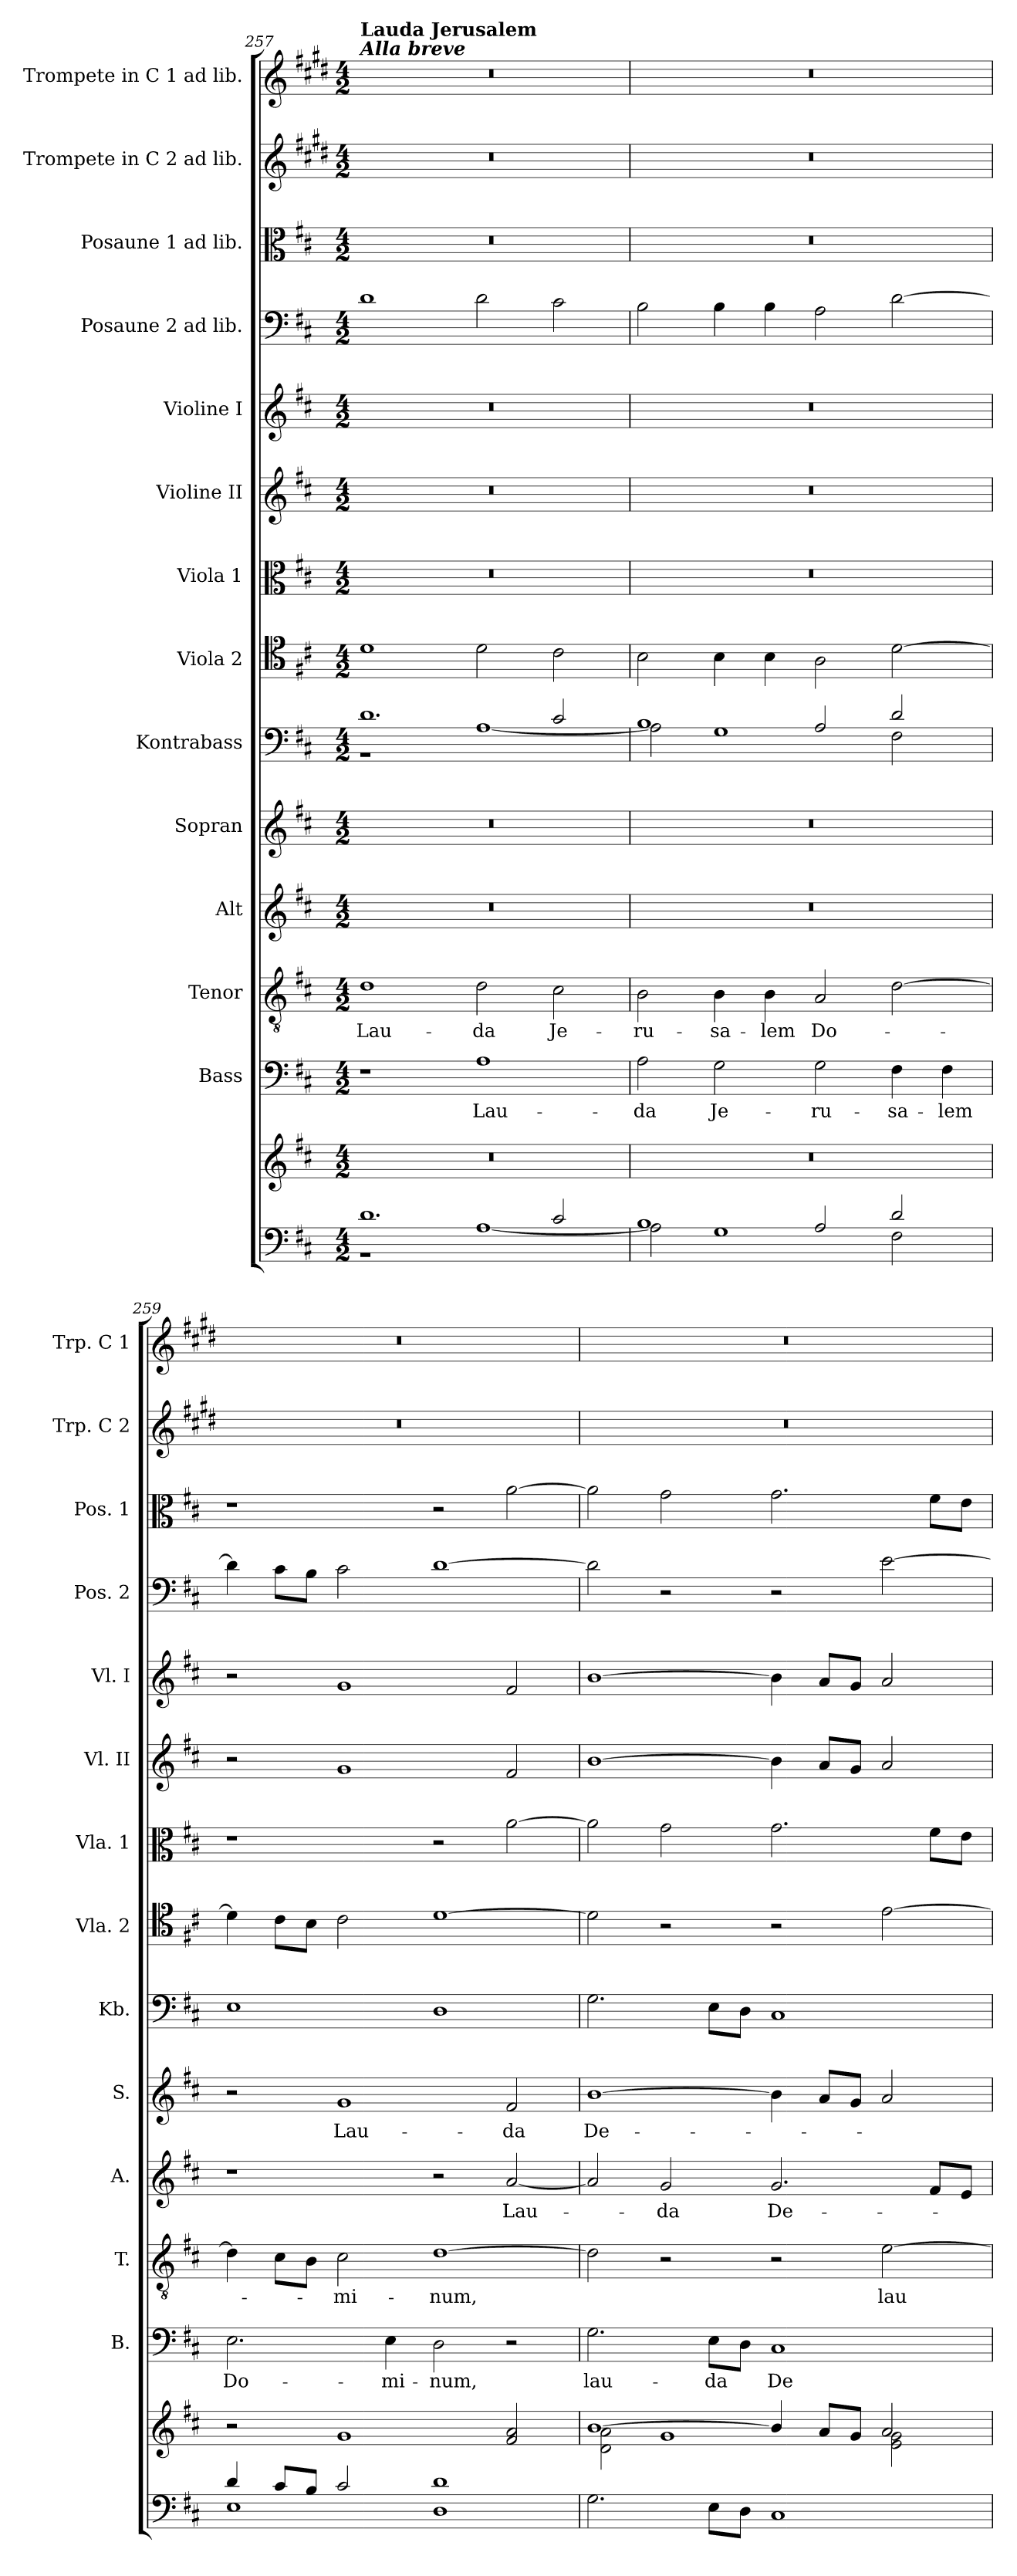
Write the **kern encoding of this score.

**kern	**kern	**kern	**text	**kern	**text	**kern	**text	**kern	**text	**kern	**kern	**kern	**kern	**kern	**kern	**kern	**kern	**kern
*part14	*part14	*part13	*part13	*part12	*part12	*part11	*part11	*part10	*part10	*part9	*part8	*part7	*part6	*part5	*part4	*part3	*part2	*part1
*staff15	*staff14	*staff13	*staff13	*staff12	*staff12	*staff11	*staff11	*staff10	*staff10	*staff9	*staff8	*staff7	*staff6	*staff5	*staff4	*staff3	*staff2	*staff1
*	*	*I"Bass	*	*I"Tenor	*	*I"Alt	*	*I"Sopran	*	*I"Kontrabass	*I"Viola 2	*I"Viola 1	*I"Violine II	*I"Violine I	*I"Posaune 2 ad lib.	*I"Posaune 1 ad lib.	*I"Trompete in C 2 ad lib.	*I"Trompete in C 1 ad lib.
*	*	*I'B.	*	*I'T.	*	*I'A.	*	*I'S.	*	*I'Kb.	*I'Vla. 2	*I'Vla. 1	*I'Vl. II	*I'Vl. I	*I'Pos. 2	*I'Pos. 1	*I'Trp. C 2	*I'Trp. C 1
!!LO:PB:g=z
*clefF4	*clefG2	*clefF4	*	*clefGv2	*	*clefG2	*	*clefG2	*	*clefF4	*clefC4	*clefC3	*clefG2	*clefG2	*clefF4	*clefC3	*clefG2	*clefG2
*	*	*	*	*	*	*	*	*	*	*ITrd7c12	*	*	*	*	*	*	*ITrd1c2	*ITrd1c2
*k[f#c#]	*k[f#c#]	*k[f#c#]	*	*k[f#c#]	*	*k[f#c#]	*	*k[f#c#]	*	*k[f#c#]	*k[f#c#]	*k[f#c#]	*k[f#c#]	*k[f#c#]	*k[f#c#]	*k[f#c#]	*k[f#c#]	*k[f#c#]
*D:	*D:	*D:	*	*D:	*	*D:	*	*D:	*	*D:	*D:	*D:	*D:	*D:	*D:	*D:	*D:	*D:
*M4/2	*M4/2	*M4/2	*	*M4/2	*	*M4/2	*	*M4/2	*	*M4/2	*M4/2	*M4/2	*M4/2	*M4/2	*M4/2	*M4/2	*M4/2	*M4/2
=257	=257	=257	=257	=257	=257	=257	=257	=257	=257	=257	=257	=257	=257	=257	=257	=257	=257	=257
*^	*	*	*	*	*	*	*	*	*	*	*	*	*	*	*	*	*	*
!	!	!	!	!	!	!	!	!	!	!	!	!	!	!	!	!	!	!	!LO:TX:a:Bi:t=Alla breve
!	!	!	!	!	!	!	!	!	!	!	!	!	!	!	!	!	!	!	!LO:TX:a:B:t=Lauda Jerusalem
!	!	!	!	!	!	!LO:LY:b	!	!	!	!	!	!	!	!	!	!	!	!	!
*	*	*	*	*	*	*	*	*	*	*	*^	*	*	*	*	*	*	*	*
1.d	1r	0r	1r	.	1d	Lau-	0r	.	0r	.	1.D	1r	1d	0r	0r	0r	1d	0r	0r	0r
!	!	!	!	!LO:LY:b	!	!LO:LY:b	!	!	!	!	!	!	!	!	!	!	!	!	!	!
.	[<1A	.	1A	Lau-	2d\	-da	.	.	.	.	.	[<1AA	2d\	.	.	.	2d\	.	.	.
!	!	!	!	!	!	!LO:LY:b	!	!	!	!	!	!	!	!	!	!	!	!	!	!
2c#/	.	.	.	.	2c#\	Je-	.	.	.	.	2C#/	.	2c#\	.	.	.	2c#\	.	.	.
=258	=258	=258	=258	=258	=258	=258	=258	=258	=258	=258	=258	=258	=258	=258	=258	=258	=258	=258	=258	=258
!	!	!	!	!LO:LY:b	!	!LO:LY:b	!	!	!	!	!	!	!	!	!	!	!	!	!	!
1B	2A\]	0r	2A\	-da	2B\	-ru-	0r	.	0r	.	1BB	2AA\]	2B\	0r	0r	0r	2B\	0r	0r	0r
!	!	!	!	!LO:LY:b	!	!LO:LY:b	!	!	!	!	!	!	!	!	!	!	!	!	!	!
.	1G	.	2G\	Je-	4B\	-sa-	.	.	.	.	.	1GG	4B\	.	.	.	4B\	.	.	.
!	!	!	!	!	!	!LO:LY:b	!	!	!	!	!	!	!	!	!	!	!	!	!	!
.	.	.	.	.	4B\	-lem	.	.	.	.	.	.	4B\	.	.	.	4B\	.	.	.
!	!	!	!	!LO:LY:b	!	!LO:LY:b	!	!	!	!	!	!	!	!	!	!	!	!	!	!
2A/	.	.	2G\	-ru-	2A/	Do-	.	.	.	.	2AA/	.	2A\	.	.	.	2A\	.	.	.
!	!	!	!	!LO:LY:b	!	!	!	!	!	!	!	!	!	!	!	!	!	!	!	!
2d/	2F#\	.	4F#\	-sa-	[2d\	.	.	.	.	.	2D/	2FF#\	[2d\	.	.	.	[2d\	.	.	.
!	!	!	!	!LO:LY:b	!	!	!	!	!	!	!	!	!	!	!	!	!	!	!	!
.	.	.	4F#\	-lem	.	.	.	.	.	.	.	.	.	.	.	.	.	.	.	.
*	*	*	*	*	*	*	*	*	*	*	*v	*v	*	*	*	*	*	*	*	*
=259	=259	=259	=259	=259	=259	=259	=259	=259	=259	=259	=259	=259	=259	=259	=259	=259	=259	=259	=259
!	!	!	!	!LO:LY:b	!	!	!	!	!	!	!	!	!	!	!	!	!	!	!
4d/	1E	2r	2.E\	Do-	4d\]	.	1r	.	2r	.	1EE	4d\]	1r	2r	2r	4d\]	1r	0r	0r
8c#/L	.	.	.	.	8c#\L	.	.	.	.	.	.	8c#\L	.	.	.	8c#\L	.	.	.
8B/J	.	.	.	.	8B\J	.	.	.	.	.	.	8B\J	.	.	.	8B\J	.	.	.
!	!	!	!	!	!	!LO:LY:b	!	!	!	!LO:LY:b	!	!	!	!	!	!	!	!	!
2c#/	.	1g	.	.	2c#\	-mi-	.	.	1g	Lau-	.	2c#\	.	1g	1g	2c#\	.	.	.
!	!	!	!	!LO:LY:b	!	!	!	!	!	!	!	!	!	!	!	!	!	!	!
.	.	.	4E\	-mi-	.	.	.	.	.	.	.	.	.	.	.	.	.	.	.
!	!	!	!	!LO:LY:b	!	!LO:LY:b	!	!	!	!	!	!	!	!	!	!	!	!	!
1d	1D	.	2D\	-num,	[1d	-num,	2r	.	.	.	1DD	[1d	2r	.	.	[1d	2r	.	.
!	!	!	!	!	!	!	!	!LO:LY:b	!	!LO:LY:b	!	!	!	!	!	!	!	!	!
.	.	2f#/ 2a/	2r	.	.	.	[2a/	Lau-	2f#/	-da	.	.	[2a\	2f#/	2f#/	.	[2a\	.	.
*v	*v	*	*	*	*	*	*	*	*	*	*	*	*	*	*	*	*	*	*
=260	=260	=260	=260	=260	=260	=260	=260	=260	=260	=260	=260	=260	=260	=260	=260	=260	=260	=260
*	*^	*	*	*	*	*	*	*	*	*	*	*	*	*	*	*	*	*
!	!	!	!	!LO:LY:b	!	!	!	!	!	!LO:LY:b	!	!	!	!	!	!	!	!	!
2.G\	[>1b	2d\ 2a\	2.G\	lau-	2d\]	.	2a/]	.	[1b	De-	2.GG\	2d\]	2a\]	[1b	[1b	2d\]	2a\]	0r	0r
!	!	!	!	!	!	!	!	!LO:LY:b	!	!	!	!	!	!	!	!	!	!	!
.	.	1g	.	.	2r	.	2g/	-da	.	.	.	2r	2g\	.	.	2r	2g\	.	.
!	!	!	!	!LO:LY:b	!	!	!	!	!	!	!	!	!	!	!	!	!	!	!
8E\L	.	.	8E\L	-da	.	.	.	.	.	.	8EE\L	.	.	.	.	.	.	.	.
8D\J	.	.	8D\J	.	.	.	.	.	.	.	8DD\J	.	.	.	.	.	.	.	.
!	!	!	!	!LO:LY:b	!	!	!	!LO:LY:b	!	!	!	!	!	!	!	!	!	!	!
1C#	4b/]	.	1C#	De-	2r	.	2.g/	De-	4b\]	.	1CC#	2r	2.g\	4b\]	4b\]	2r	2.g\	.	.
.	8a/L	.	.	.	.	.	.	.	8a/L	.	.	.	.	8a/L	8a/L	.	.	.	.
.	8g/J	.	.	.	.	.	.	.	8g/J	.	.	.	.	8g/J	8g/J	.	.	.	.
!	!	!	!	!	!	!LO:LY:b	!	!	!	!	!	!	!	!	!	!	!	!	!
.	2a/	2e\ 2g\	.	.	[2e\	lau-	.	.	2a/	.	.	[2e\	.	2a/	2a/	[2e\	.	.	.
.	.	.	.	.	.	.	8f#/L	.	.	.	.	.	8f#\L	.	.	.	8f#\L	.	.
.	.	.	.	.	.	.	8e/J	.	.	.	.	.	8e\J	.	.	.	8e\J	.	.
*	*v	*v	*	*	*	*	*	*	*	*	*	*	*	*	*	*	*	*	*
=	=	=	=	=	=	=	=	=	=	=	=	=	=	=	=	=	=	=
*-	*-	*-	*-	*-	*-	*-	*-	*-	*-	*-	*-	*-	*-	*-	*-	*-	*-	*-
